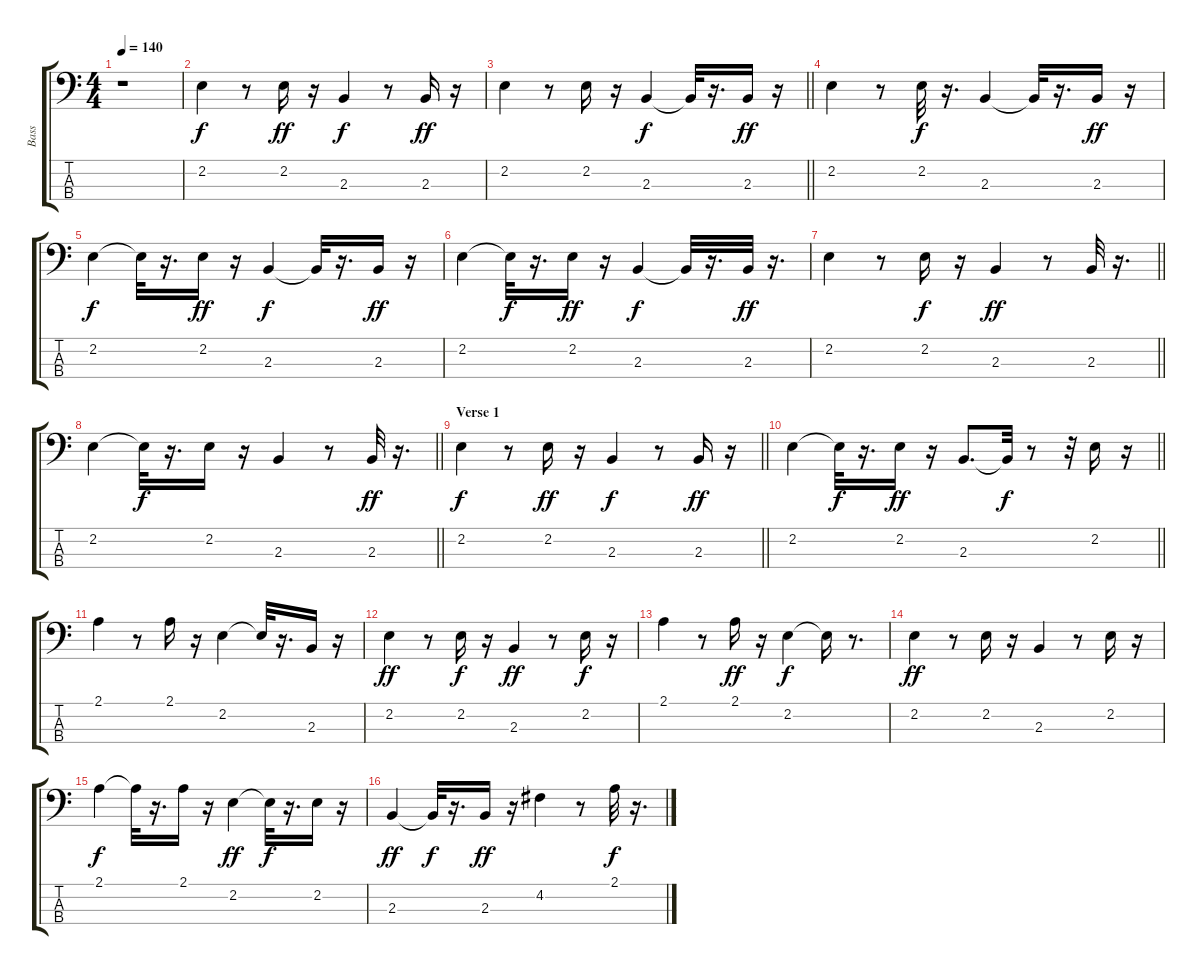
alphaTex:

\track ("Bass" "Bass") {instrument electricbassfinger}
\staff {score tabs}
\tuning (G2 D2 A1 E1) {hide}
\ts (4 4)
\tempo 140
\clef f4
\ks c
r.1{dy f instrument electricbassfinger} |
2.2.4 r.8 2.2.16{dy ff} r.16 2.3.4{dy f} r.8 2.3.16{dy ff} r.16 |
\barLineRight lightlight
2.2.4 r.8 2.2.16 r.16 2.3.4{dy f} 2.3{t}.32 r.16{d} 2.3.16{dy ff} r.16 |
\section ("" "")
2.2.4 r.8 2.2.32{dy f} r.16{d} 2.3.4 2.3{t}.32 r.16{d} 2.3.16{dy ff} r.16 |
2.2.4{dy f} 2.2{t}.32 r.16{d} 2.2.16{dy ff} r.16 2.3.4{dy f} 2.3{t}.32 r.16{d} 2.3.16{dy ff} r.16 |
2.2.4 2.2{t}.32{dy f} r.16{d} 2.2.16{dy ff} r.16 2.3.4{dy f} 2.3{t}.32 r.16{d} 2.3.32{dy ff} r.16{d} |
\barLineRight lightlight
2.2.4 r.8 2.2.16{dy f} r.16 2.3.4{dy ff} r.8 2.3.32 r.16{d} |
\section ("" "")
\barLineRight lightlight
2.2.4 2.2{t}.32{dy f} r.16{d} 2.2.16 r.16 2.3.4 r.8 2.3.32{dy ff} r.16{d} |
\section ("" "Verse 1")
\barLineRight lightlight
2.2.4{dy f} r.8 2.2.16{dy ff} r.16 2.3.4{dy f} r.8 2.3.16{dy ff} r.16 |
\section ("" "")
\barLineRight lightlight
2.2.4 2.2{t}.32{dy f} r.16{d} 2.2.16{dy ff} r.16 2.3.8{d} 2.3{t}.32{dy f} r.8 r.32 2.2.16 r.16 |
\section ("" "")
2.1.4 r.8 2.1.16 r.16 2.2.4 2.2{t}.32 r.16{d} 2.3.16 r.16 |
2.2.4{dy ff} r.8 2.2.16{dy f} r.16 2.3.4{dy ff} r.8 2.2.16{dy f} r.16 |
2.1.4 r.8 2.1.16{dy ff} r.16 2.2.4{dy f} 2.2{t}.16 r.8{d} |
2.2.4{dy ff} r.8 2.2.16 r.16 2.3.4 r.8 2.2.16 r.16 |
2.1.4{dy f} 2.1{t}.32 r.16{d} 2.1.16 r.16 2.2.4{dy ff} 2.2{t}.32{dy f} r.16{d} 2.2.16 r.16 |
2.3.4{dy ff} 2.3{t}.32{dy f} r.16{d} 2.3.16{dy ff} r.16 4.2.4 r.8 2.1.32{dy f} r.16{d}
